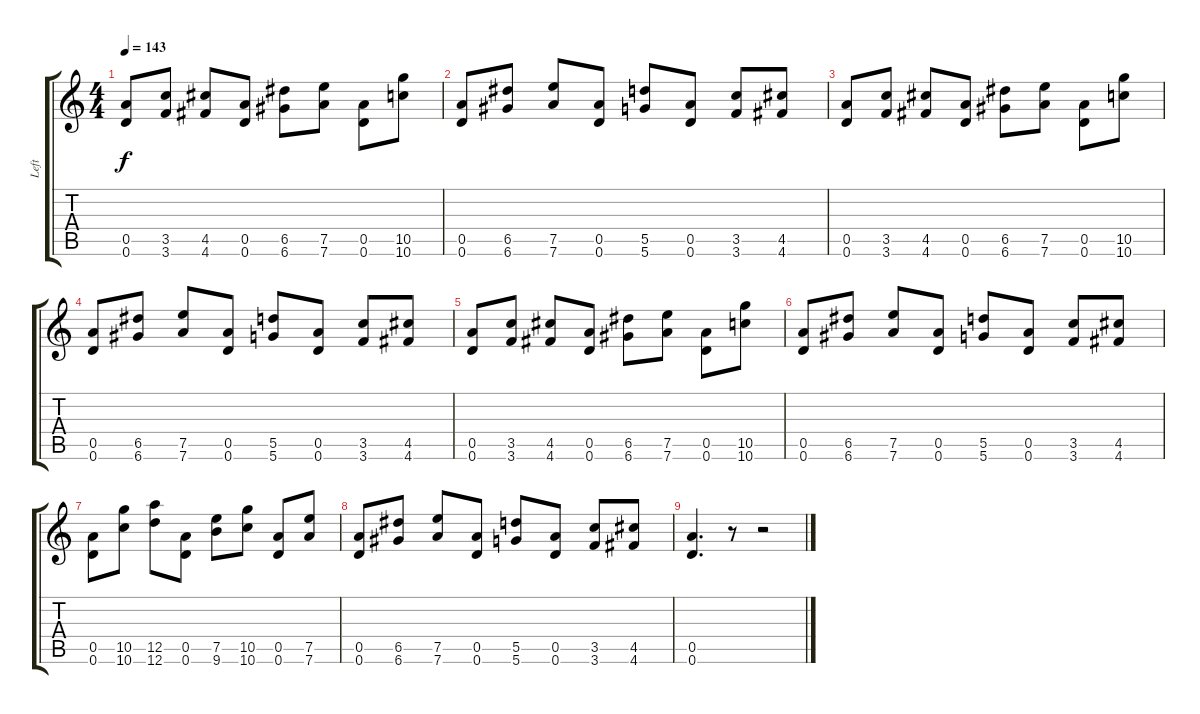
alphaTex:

\track ("Left" "Left") {instrument overdrivenguitar}
\staff {score tabs}
\tuning (E4 B3 G3 D3 A2 D2) {hide}
\ts (4 4)
\tempo 143
\clef g2
\ks c
(0.5 0.6).8{ot 8vb dy f} (3.5 3.6).8{ot 8vb} (4.5 4.6).8{ot 8vb} (0.5 0.6).8{ot 8vb} (6.5 6.6).8{ot 8vb} (7.5 7.6).8{ot 8vb} (0.5 0.6).8{ot 8vb} (10.5 10.6).8{ot 8vb} |
(0.5 0.6).8{ot 8vb} (6.5 6.6).8{ot 8vb} (7.5 7.6).8{ot 8vb} (0.5 0.6).8{ot 8vb} (5.5 5.6).8{ot 8vb} (0.5 0.6).8{ot 8vb} (3.5 3.6).8{ot 8vb} (4.5 4.6).8{ot 8vb} |
(0.5 0.6).8{ot 8vb} (3.5 3.6).8{ot 8vb} (4.5 4.6).8{ot 8vb} (0.5 0.6).8{ot 8vb} (6.5 6.6).8{ot 8vb} (7.5 7.6).8{ot 8vb} (0.5 0.6).8{ot 8vb} (10.5 10.6).8{ot 8vb} |
(0.5 0.6).8{ot 8vb} (6.5 6.6).8{ot 8vb} (7.5 7.6).8{ot 8vb} (0.5 0.6).8{ot 8vb} (5.5 5.6).8{ot 8vb} (0.5 0.6).8{ot 8vb} (3.5 3.6).8{ot 8vb} (4.5 4.6).8{ot 8vb} |
(0.5 0.6).8{ot 8vb} (3.5 3.6).8{ot 8vb} (4.5 4.6).8{ot 8vb} (0.5 0.6).8{ot 8vb} (6.5 6.6).8{ot 8vb} (7.5 7.6).8{ot 8vb} (0.5 0.6).8{ot 8vb} (10.5 10.6).8{ot 8vb} |
(0.5 0.6).8{ot 8vb} (6.5 6.6).8{ot 8vb} (7.5 7.6).8{ot 8vb} (0.5 0.6).8{ot 8vb} (5.5 5.6).8{ot 8vb} (0.5 0.6).8{ot 8vb} (3.5 3.6).8{ot 8vb} (4.5 4.6).8{ot 8vb} |
(0.5 0.6).8{ot 8vb} (10.5 10.6).8{ot 8vb} (12.5 12.6).8{ot 8vb} (0.5 0.6).8{ot 8vb} (7.5 9.6).8{ot 8vb} (10.5 10.6).8{ot 8vb} (0.5 0.6).8{ot 8vb} (7.5 7.6).8{ot 8vb} |
(0.5 0.6).8{ot 8vb} (6.5 6.6).8{ot 8vb} (7.5 7.6).8{ot 8vb} (0.5 0.6).8{ot 8vb} (5.5 5.6).8{ot 8vb} (0.5 0.6).8{ot 8vb} (3.5 3.6).8{ot 8vb} (4.5 4.6).8{ot 8vb} |
(0.5 0.6).4{d ot 8vb} r.8 r.2
